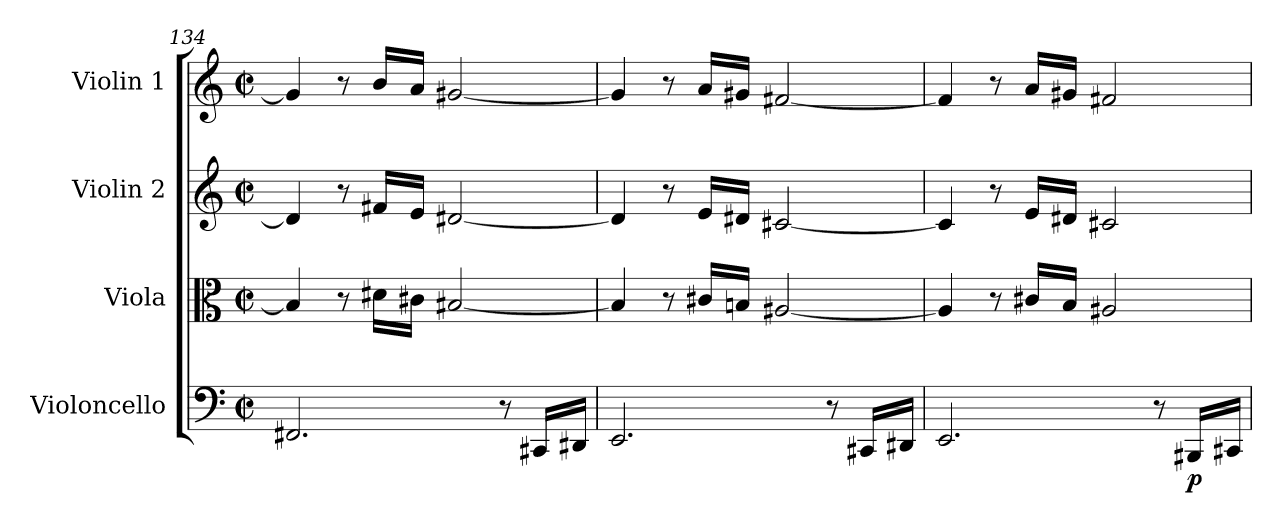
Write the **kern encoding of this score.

**kern	**dynam	**kern	**kern	**kern
*part4	*part4	*part3	*part2	*part1
*staff4	*staff4	*staff3	*staff2	*staff1
*I"Violoncello	*	*I"Viola	*I"Violin 2	*I"Violin 1
*I'Vc	*	*I'Vla	*I'Vln	*I'Vln
*clefF4	*	*clefC3	*clefG2	*clefG2
*k[]	*	*k[]	*k[]	*k[]
*M2/2	*	*M2/2	*M2/2	*M2/2
*met(c|)	*	*met(c|)	*met(c|)	*met(c|)
=134	=134	=134	=134	=134
2.FF#X/	.	4B#/]	4d#/]	4g#/]
.	.	8r	8r	8r
.	.	16d#X\LL	16f#X/LL	16b/LL
.	.	16c#X\JJ	16e/JJ	16a/JJ
.	.	[2B#X/	[2d#X/	[2g#X/
8r	.	.	.	.
16CC#X/LL	.	.	.	.
16DD#X/JJ	.	.	.	.
=135	=135	=135	=135	=135
2.EE/	.	4B#/]	4d#/]	4g#/]
.	.	8r	8r	8r
.	.	16c#X/LL	16e/LL	16a/LL
.	.	16Bn/JJ	16d#X/JJ	16g#X/JJ
.	.	[2A#X/	[2c#X/	[2f#X/
8r	.	.	.	.
16CC#X/LL	.	.	.	.
16DD#X/JJ	.	.	.	.
=136	=136	=136	=136	=136
2.EE/	.	4A#/]	4c#/]	4f#/]
.	.	8r	8r	8r
.	.	16c#X/LL	16e/LL	16a/LL
.	.	16B/JJ	16d#X/JJ	16g#X/JJ
.	.	2A#X/	2c#X/	2f#X/
8r	.	.	.	.
!	!LO:DY:b	!	!	!
16BBB#X/LL	p	.	.	.
16CC#X/JJ	.	.	.	.
=	=	=	=	=
*-	*-	*-	*-	*-
